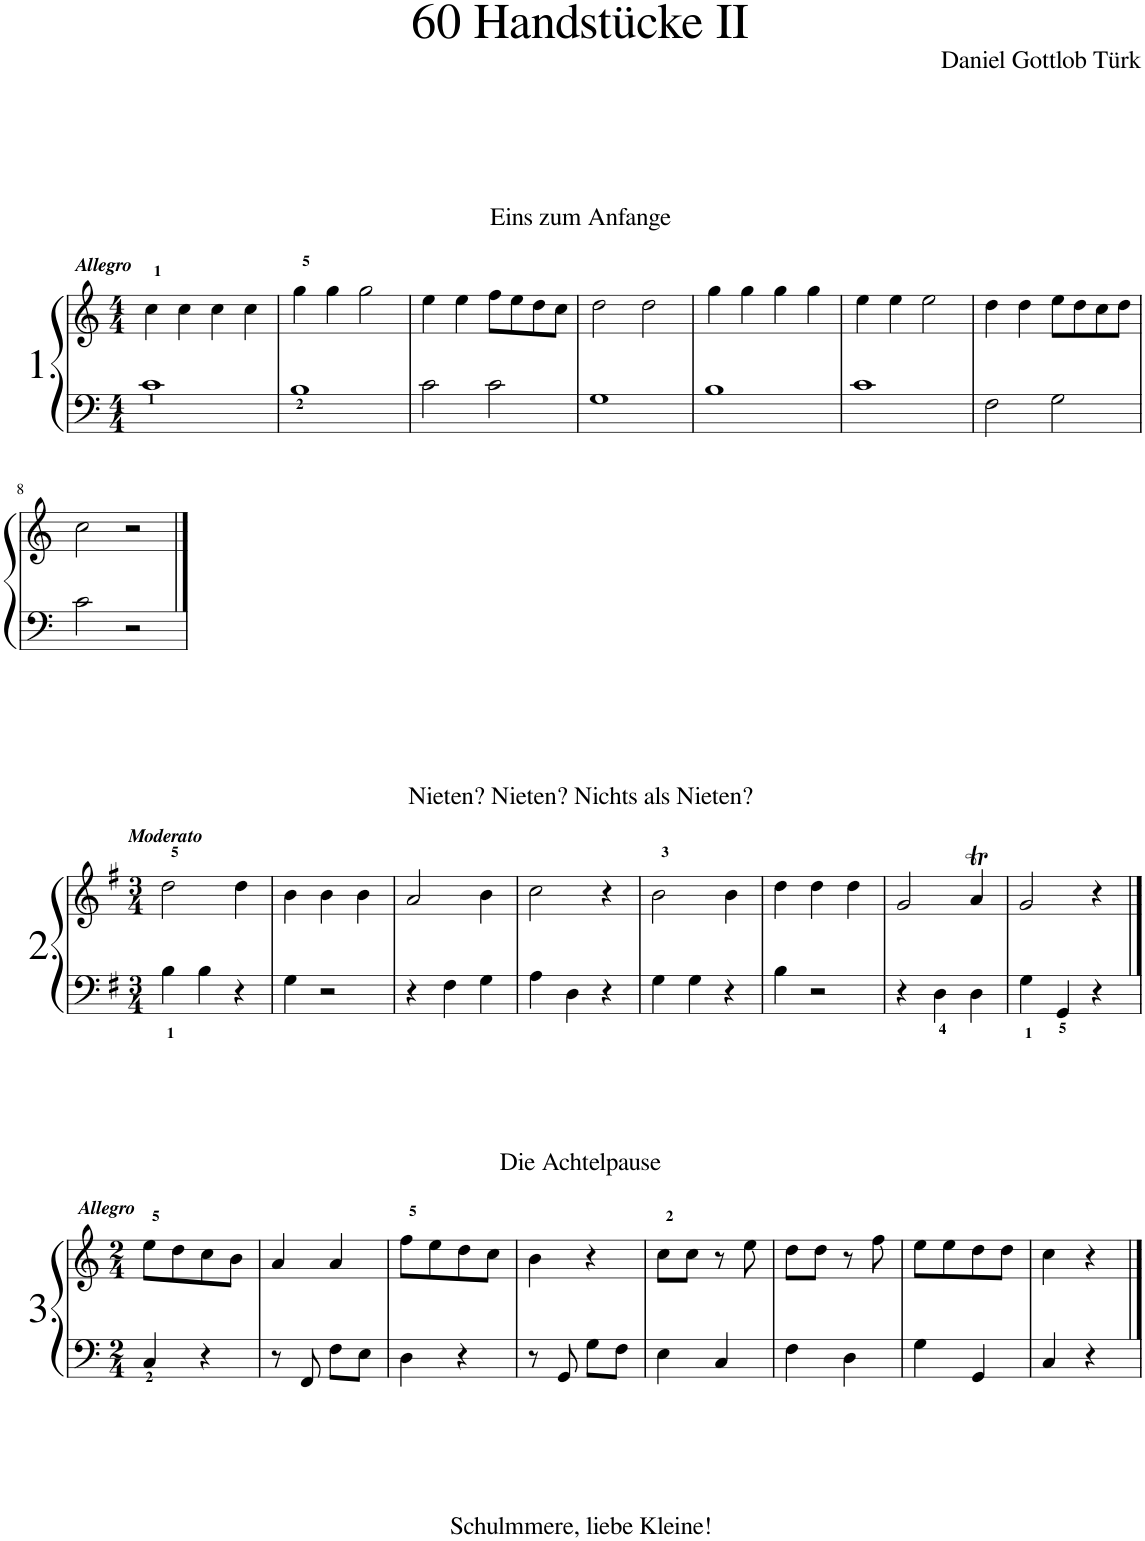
**kern	**kern
*part1	*part1
*staff2	*staff1
*I"Piano	*
*I'Pno.	*
*clefF4	*clefG2
*k[]	*k[]
*M4/4	*M4/4
=1	=1
!	!LO:TX:a:Bi:t=Allegro
1c	4cc\
.	4cc\
.	4cc\
.	4cc\
=2	=2
1B	4gg\
.	4gg\
.	2gg\
=3	=3
2c\	4ee\
.	4ee\
2c\	8ff\L
.	8ee\
.	8dd\
.	8cc\J
=4	=4
1G	2dd\
.	2dd\
=5	=5
1B	4gg\
.	4gg\
.	4gg\
.	4gg\
=6	=6
1c	4ee\
.	4ee\
.	2ee\
=7	=7
2F\	4dd\
.	4dd\
2G\	8ee\L
.	8dd\
.	8cc\
.	8dd\J
!!LO:LB:g=z
=8	=8
2c\	2cc\
2r	2r
!!LO:LB:g=z
==1	==1
*k[f#]	*k[f#]
*M3/4	*M3/4
!	!LO:TX:a:Bi:t=Moderato
4B<\	2dd\
4B\	.
4r	4dd\
=2	=2
4G\	4b\
2r	4b\
.	4b\
=3	=3
4r	2a/
4F#\	.
4G\	4b\
=4	=4
4A\	2cc\
4D\	.
4r	4r
=5	=5
4G\	2b\
4G\	.
4r	4b\
=6	=6
4B\	4dd\
2r	4dd\
.	4dd\
=7	=7
4r	2g/
4D<\	.
4D\	4aT/
=8	=8
4G<\	2g/
4GG/	.
4r	4r
!!LO:LB:g=z
==1	==1
*k[]	*k[]
*M2/4	*M2/4
!	!LO:TX:a:Bi:t=Allegro
4C/	8ee\L
.	8dd\
4r	8cc\
.	8b\J
=2	=2
8r	4a/
8FF/	.
8F\L	4a/
8E\J	.
=3	=3
4D\	8ff\L
.	8ee\
4r	8dd\
.	8cc\J
=4	=4
8r	4b\
8GG/	.
8G\L	4r
8F\J	.
=5	=5
4E\	8cc\L
.	8cc\J
4C/	8r
.	8ee\
=6	=6
4F\	8dd\L
.	8dd\J
4D\	8r
.	8ff\
=7	=7
4G\	8ee\L
.	8ee\
4GG/	8dd\
.	8dd\J
=8	=8
4C/	4cc\
4r	4r
==	==
*-	*-
